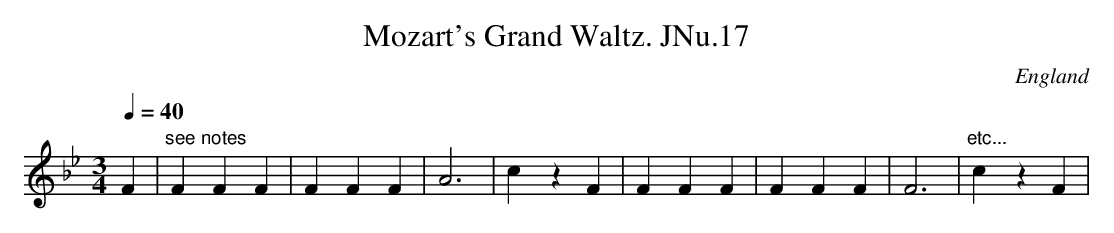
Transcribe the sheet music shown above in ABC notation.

X:1
T:Mozart's Grand Waltz. JNu.17
M:3/4
L:1/4
Q:40
O:England
K:Bb
F|"see notes"FFF|FFF|A3|czF|FFF|FFF|F3|"etc..."czF|
